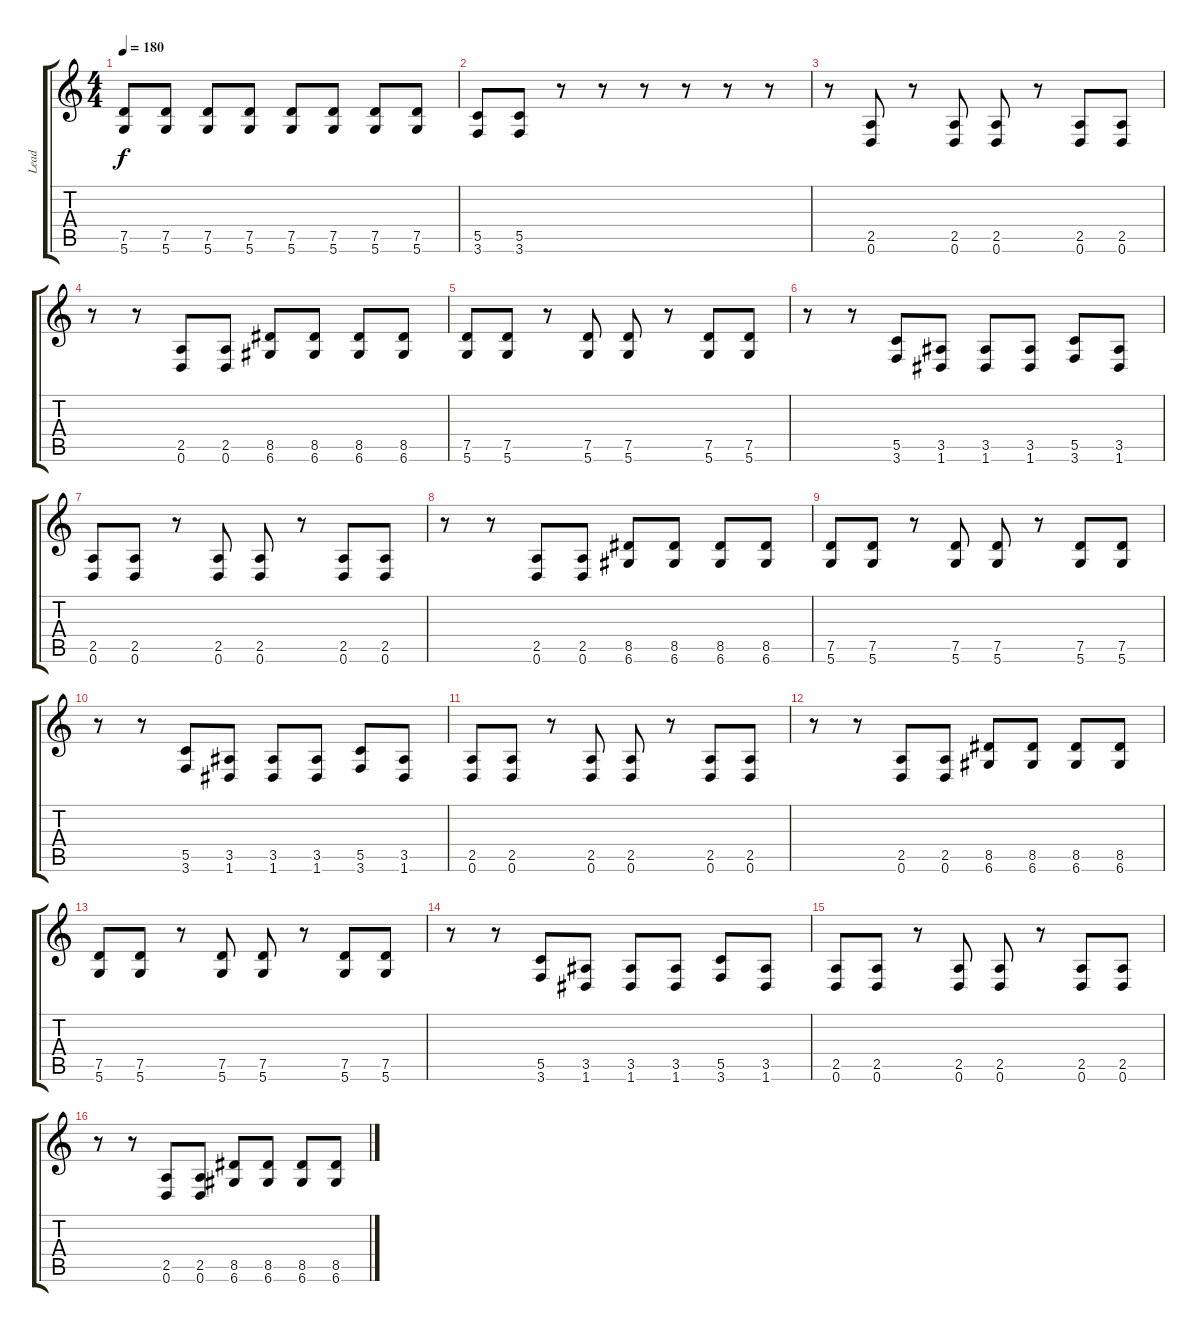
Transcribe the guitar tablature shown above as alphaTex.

\track ("Lead" "Lead") {instrument distortionguitar}
\staff {score tabs}
\tuning (D4 A3 F3 C3 G2 D2) {hide}
\ts (4 4)
\tempo 180
\clef g2
\ks c
(7.5 5.6).8{dy f} (7.5 5.6).8 (7.5 5.6).8 (7.5 5.6).8 (7.5 5.6).8 (7.5 5.6).8 (7.5 5.6).8 (7.5 5.6).8 |
(5.5 3.6).8 (5.5 3.6).8 r.8 r.8 r.8 r.8 r.8 r.8 |
r.8 (2.5 0.6).8 r.8 (2.5 0.6).8 (2.5 0.6).8 r.8 (2.5 0.6).8 (2.5 0.6).8 |
r.8 r.8 (2.5 0.6).8 (2.5 0.6).8 (8.5 6.6).8 (8.5 6.6).8 (8.5 6.6).8 (8.5 6.6).8 |
(7.5 5.6).8 (7.5 5.6).8 r.8 (7.5 5.6).8 (7.5 5.6).8 r.8 (7.5 5.6).8 (7.5 5.6).8 |
r.8 r.8 (5.5 3.6).8 (3.5 1.6).8 (3.5 1.6).8 (3.5 1.6).8 (5.5 3.6).8 (3.5 1.6).8 |
(2.5 0.6).8 (2.5 0.6).8 r.8 (2.5 0.6).8 (2.5 0.6).8 r.8 (2.5 0.6).8 (2.5 0.6).8 |
r.8 r.8 (2.5 0.6).8 (2.5 0.6).8 (8.5 6.6).8 (8.5 6.6).8 (8.5 6.6).8 (8.5 6.6).8 |
(7.5 5.6).8 (7.5 5.6).8 r.8 (7.5 5.6).8 (7.5 5.6).8 r.8 (7.5 5.6).8 (7.5 5.6).8 |
r.8 r.8 (5.5 3.6).8 (3.5 1.6).8 (3.5 1.6).8 (3.5 1.6).8 (5.5 3.6).8 (3.5 1.6).8 |
(2.5 0.6).8 (2.5 0.6).8 r.8 (2.5 0.6).8 (2.5 0.6).8 r.8 (2.5 0.6).8 (2.5 0.6).8 |
r.8 r.8 (2.5 0.6).8 (2.5 0.6).8 (8.5 6.6).8 (8.5 6.6).8 (8.5 6.6).8 (8.5 6.6).8 |
(7.5 5.6).8 (7.5 5.6).8 r.8 (7.5 5.6).8 (7.5 5.6).8 r.8 (7.5 5.6).8 (7.5 5.6).8 |
r.8 r.8 (5.5 3.6).8 (3.5 1.6).8 (3.5 1.6).8 (3.5 1.6).8 (5.5 3.6).8 (3.5 1.6).8 |
(2.5 0.6).8 (2.5 0.6).8 r.8 (2.5 0.6).8 (2.5 0.6).8 r.8 (2.5 0.6).8 (2.5 0.6).8 |
r.8 r.8 (2.5 0.6).8 (2.5 0.6).8 (8.5 6.6).8 (8.5 6.6).8 (8.5 6.6).8 (8.5 6.6).8
